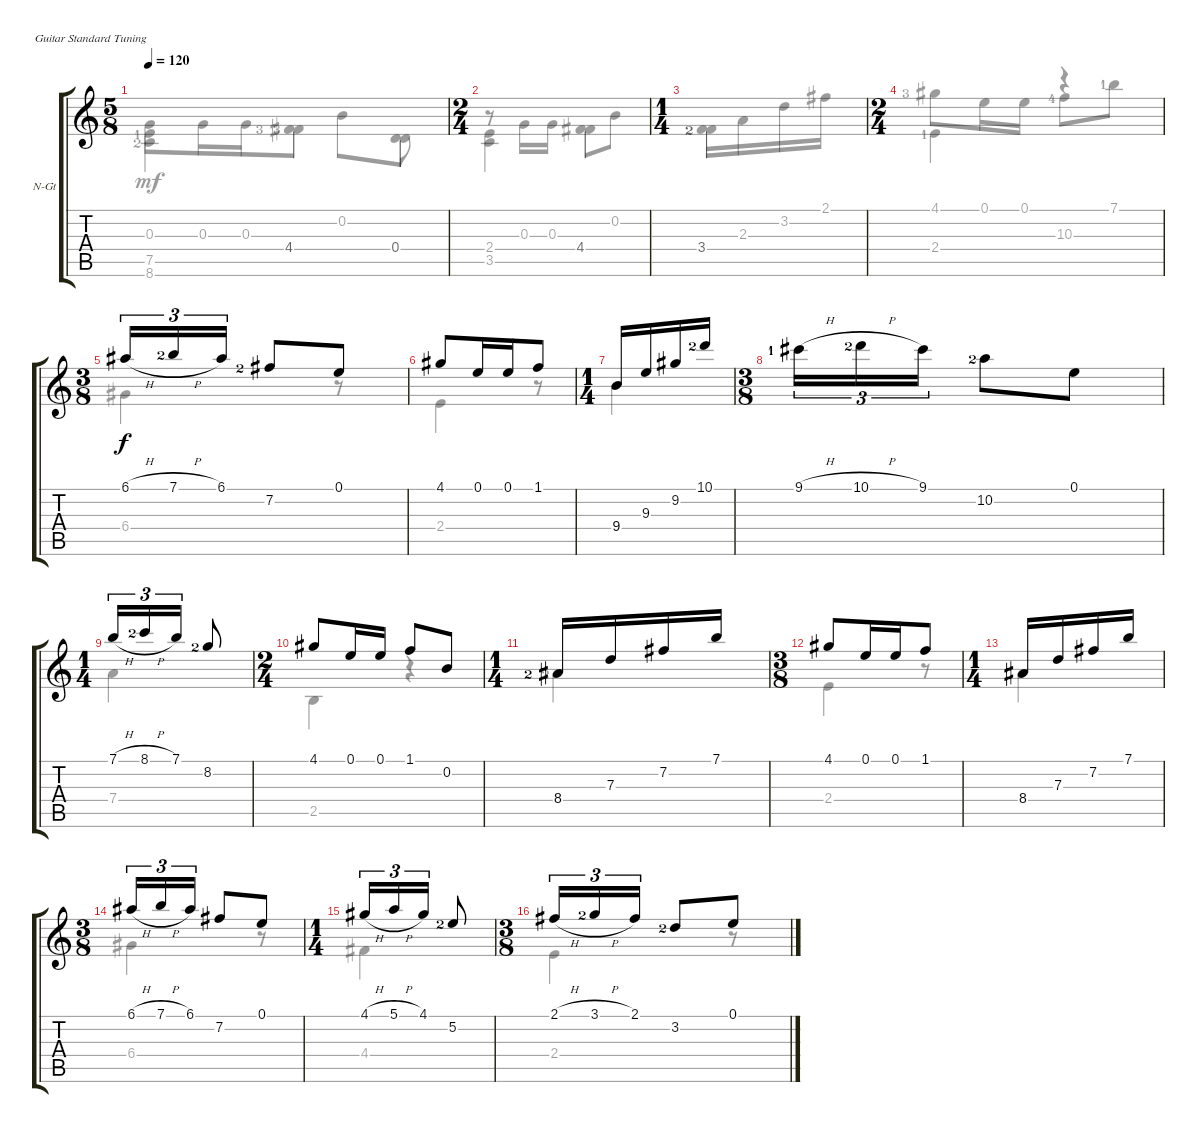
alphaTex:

\defaultSystemsLayout 4
\bracketExtendMode groupsimilarinstruments
\firstSystemTrackNameOrientation horizontal
\otherSystemsTrackNameOrientation horizontal
\track ("Nylon Guitar" "N-Gt") {instrument acousticguitarnylon}
\staff {score tabs}
\tuning (E4 B3 G3 D3 A2 E2)
\voice
\ts (5 8)
\tempo 120
\clef g2
\ks c
|
\ts (2 4)
|
\ts (1 4)
|
\ts (2 4)
|
\ts (3 8)
6.1{h}.16{tu (3 2)} 7.1{h lf 3}.16{tu (3 2)} 6.1.16{tu (3 2)} 7.2{lf 3}.8 0.1.8 |
4.1.8 0.1.16 0.1.16 1.1.8 |
\ts (1 4)
9.4.16 9.3.16 9.2.16 10.1{lf 3}.16 |
\ts (3 8)
9.1{h lf 2}.16{tu (3 2)} 10.1{h lf 3}.16{tu (3 2)} 9.1.16{tu (3 2)} 10.2{lf 3}.8 0.1.8 |
\ts (1 4)
7.1{h}.16{tu (3 2)} 8.1{h lf 3}.16{tu (3 2)} 7.1.16{tu (3 2)} 8.2{lf 3}.8 |
\ts (2 4)
4.1.8 0.1.16 0.1.16 1.1.8 0.2.8 |
\ts (1 4)
8.4{lf 3}.16 7.3.16 7.2.16 7.1.16 |
\ts (3 8)
4.1.8 0.1.16 0.1.16 1.1.8 |
\ts (1 4)
8.4.16 7.3.16 7.2.16 7.1.16 |
\ts (3 8)
6.1{h}.16{tu (3 2)} 7.1{h}.16{tu (3 2)} 6.1.16{tu (3 2)} 7.2.8 0.1.8 |
\ts (1 4)
4.1{h}.16{tu (3 2)} 5.1{h}.16{tu (3 2)} 4.1.16{tu (3 2)} 5.2{lf 3}.8 |
\ts (3 8)
2.1{h}.16{tu (3 2)} 3.1{h lf 3}.16{tu (3 2)} 2.1.16{tu (3 2)} 3.2{lf 3}.8 0.1.8
\voice
\clef g2
\ottava regular
\simile none
\ks c
(8.6{lf 3} 7.5{lf 2}).4{dy mf} 4.4{lf 4}.4 0.4.8 |
(2.4 3.5).4 4.4.4 |
3.4{lf 3}.4 |
2.4{lf 2}.4 r.4 |
6.4.4 r.8 |
2.4.4 r.8 |
9.4.4 |
|
7.4.4 |
2.5.4 r.4 |
8.4{lf 3}.4 |
2.4.4 r.8 |
8.4.4 |
6.4.4 r.8 |
4.4.4 |
2.4.4 r.8
\voice
\clef g2
\ottava regular
\simile none
\ks c
0.3{t}.8{dy mf} 0.3.16 0.3.16 4.4{lf 4}.8 0.2.8 0.4.8 |
r.8 0.3.16 0.3.16 4.4.8 0.2.8 |
3.4{lf 3}.16 2.3.16 3.2.16 2.1.16 |
4.1{lf 4}.8 0.1.16 0.1.16 10.3{lf 5}.8 7.1{lf 2}.8 |
|
|
|
|
|
|
|
|
|
|
|
